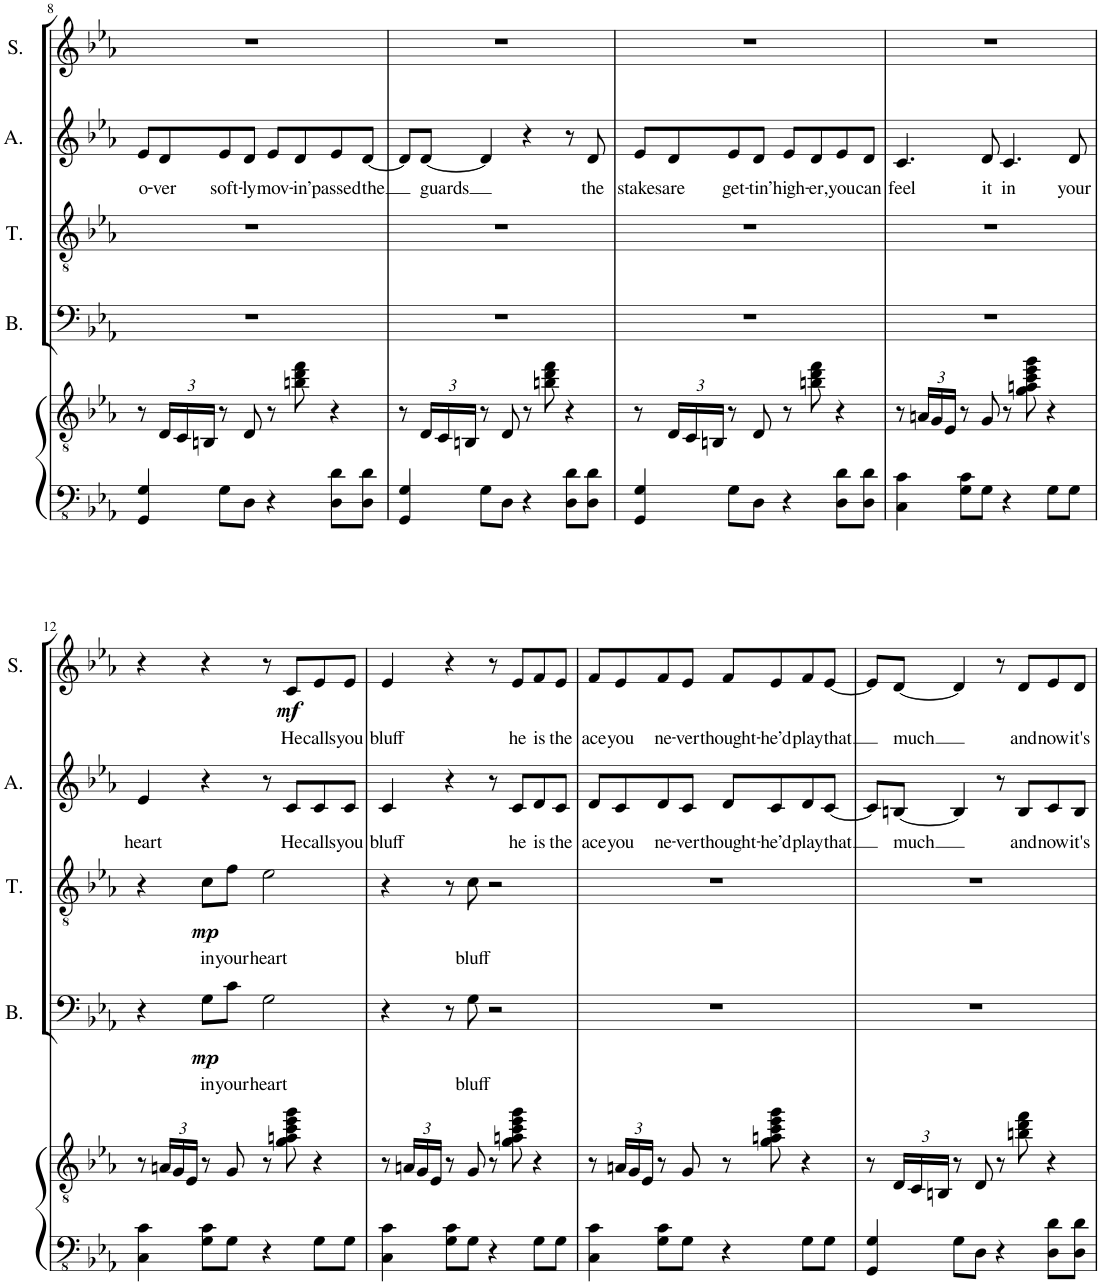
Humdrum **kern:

**kern	**kern	**kern	**text	**dynam	**kern	**text	**dynam	**kern	**text	**kern	**text	**dynam
*part5	*part5	*part4	*part4	*part4	*part3	*part3	*part3	*part2	*part2	*part1	*part1	*part1
*staff6	*staff5	*staff4	*staff4	*staff4	*staff3	*staff3	*staff3	*staff2	*staff2	*staff1	*staff1	*staff1
*I"Piano	*	*I"Bass	*	*	*I"Tenor	*	*	*I"Alto	*	*I"Soprano	*	*
*I'Pno	*	*I'B.	*	*	*I'T.	*	*	*I'A.	*	*I'S.	*	*
!!LO:PB:g=z
*clefFv4	*clefGv2	*clefF4	*	*	*clefGv2	*	*	*clefG2	*	*clefG2	*	*
*k[b-e-a-]	*k[b-e-a-]	*k[b-e-a-]	*	*	*k[b-e-a-]	*	*	*k[b-e-a-]	*	*k[b-e-a-]	*	*
*M4/4	*M4/4	*M4/4	*	*	*M4/4	*	*	*M4/4	*	*M4/4	*	*
=8	=8	=8	=8	=8	=8	=8	=8	=8	=8	=8	=8	=8
!	!	!	!	!	!	!	!	!	!LO:LY:b	!	!	!
4GGG/ 4GG/	8r	1r	.	.	1r	.	.	8e-/L	o-	1r	.	.
*	*Xbrackettup	*	*	*	*	*	*	*	*	*	*	*
!	!	!	!	!	!	!	!	!	!LO:LY:b	!	!	!
.	24D/LL	.	.	.	.	.	.	8d/	-ver	.	.	.
.	24C/	.	.	.	.	.	.	.	.	.	.	.
.	24BBn/JJ	.	.	.	.	.	.	.	.	.	.	.
!	!	!	!	!	!	!	!	!	!LO:LY:b	!	!	!
8GG\L	8r	.	.	.	.	.	.	8e-/	soft-	.	.	.
!	!	!	!	!	!	!	!	!	!LO:LY:b	!	!	!
8DD\J	8D/	.	.	.	.	.	.	8d/J	-ly	.	.	.
!	!	!	!	!	!	!	!	!	!LO:LY:b	!	!	!
4r	8r	.	.	.	.	.	.	8e-/L	mov-	.	.	.
!	!	!	!	!	!	!	!	!	!LO:LY:b	!	!	!
.	8bn\ 8dd\ 8ff\	.	.	.	.	.	.	8d/	-in’	.	.	.
!	!	!	!	!	!	!	!	!	!LO:LY:b	!	!	!
8DD\ 8D\L	4r	.	.	.	.	.	.	8e-/	passed	.	.	.
!	!	!	!	!	!	!	!	!	!LO:LY:b	!	!	!
8DD\ 8D\J	.	.	.	.	.	.	.	[8d/J	the	.	.	.
=9	=9	=9	=9	=9	=9	=9	=9	=9	=9	=9	=9	=9
4GGG/ 4GG/	8r	1r	.	.	1r	.	.	8d/L]	.	1r	.	.
!	!	!	!	!	!	!	!	!	!LO:LY:b	!	!	!
.	24D/LL	.	.	.	.	.	.	[8d/J	guards	.	.	.
.	24C/	.	.	.	.	.	.	.	.	.	.	.
.	24BBn/JJ	.	.	.	.	.	.	.	.	.	.	.
8GG\L	8r	.	.	.	.	.	.	4d/]	.	.	.	.
8DD\J	8D/	.	.	.	.	.	.	.	.	.	.	.
4r	8r	.	.	.	.	.	.	4r	.	.	.	.
.	8bn\ 8dd\ 8ff\	.	.	.	.	.	.	.	.	.	.	.
8DD\ 8D\L	4r	.	.	.	.	.	.	8r	.	.	.	.
!	!	!	!	!	!	!	!	!	!LO:LY:b	!	!	!
8DD\ 8D\J	.	.	.	.	.	.	.	8d/	the	.	.	.
=10	=10	=10	=10	=10	=10	=10	=10	=10	=10	=10	=10	=10
!	!	!	!	!	!	!	!	!	!LO:LY:b	!	!	!
4GGG/ 4GG/	8r	1r	.	.	1r	.	.	8e-/L	stakes	1r	.	.
!	!	!	!	!	!	!	!	!	!LO:LY:b	!	!	!
.	24D/LL	.	.	.	.	.	.	8d/	are	.	.	.
.	24C/	.	.	.	.	.	.	.	.	.	.	.
.	24BBn/JJ	.	.	.	.	.	.	.	.	.	.	.
!	!	!	!	!	!	!	!	!	!LO:LY:b	!	!	!
8GG\L	8r	.	.	.	.	.	.	8e-/	get-	.	.	.
!	!	!	!	!	!	!	!	!	!LO:LY:b	!	!	!
8DD\J	8D/	.	.	.	.	.	.	8d/J	-tin’	.	.	.
!	!	!	!	!	!	!	!	!	!LO:LY:b	!	!	!
4r	8r	.	.	.	.	.	.	8e-/L	high-	.	.	.
!	!	!	!	!	!	!	!	!	!LO:LY:b	!	!	!
.	8bn\ 8dd\ 8ff\	.	.	.	.	.	.	8d/	-er,	.	.	.
!	!	!	!	!	!	!	!	!	!LO:LY:b	!	!	!
8DD\ 8D\L	4r	.	.	.	.	.	.	8e-/	you	.	.	.
!	!	!	!	!	!	!	!	!	!LO:LY:b	!	!	!
8DD\ 8D\J	.	.	.	.	.	.	.	8d/J	can	.	.	.
=11	=11	=11	=11	=11	=11	=11	=11	=11	=11	=11	=11	=11
!	!	!	!	!	!	!	!	!	!LO:LY:b	!	!	!
4CC\ 4C\	8r	1r	.	.	1r	.	.	4.c/	feel	1r	.	.
.	24An/LL	.	.	.	.	.	.	.	.	.	.	.
.	24G/	.	.	.	.	.	.	.	.	.	.	.
.	24E-/JJ	.	.	.	.	.	.	.	.	.	.	.
8GG\ 8C\L	8r	.	.	.	.	.	.	.	.	.	.	.
!	!	!	!	!	!	!	!	!	!LO:LY:b	!	!	!
8GG\J	8G/	.	.	.	.	.	.	8d/	it	.	.	.
!	!	!	!	!	!	!	!	!	!LO:LY:b	!	!	!
4r	8r	.	.	.	.	.	.	4.c/	in	.	.	.
.	8g\ 8an\ 8cc\ 8ee-\ 8gg\	.	.	.	.	.	.	.	.	.	.	.
8GG\L	4r	.	.	.	.	.	.	.	.	.	.	.
!	!	!	!	!	!	!	!	!	!LO:LY:b	!	!	!
8GG\J	.	.	.	.	.	.	.	8d/	your	.	.	.
!!LO:LB:g=z
=12	=12	=12	=12	=12	=12	=12	=12	=12	=12	=12	=12	=12
!	!	!	!	!	!	!	!	!	!LO:LY:b	!	!	!
4CC\ 4C\	8r	4r	.	.	4r	.	.	4e-/	heart	4r	.	.
.	24An/LL	.	.	.	.	.	.	.	.	.	.	.
.	24G/	.	.	.	.	.	.	.	.	.	.	.
.	24E-/JJ	.	.	.	.	.	.	.	.	.	.	.
!	!	!	!LO:LY:b	!LO:DY:b	!	!LO:LY:b	!LO:DY:b	!	!	!	!	!
8GG\ 8C\L	8r	8G\L	in	mp	8c\L	in	mp	4r	.	4r	.	.
!	!	!	!LO:LY:b	!	!	!LO:LY:b	!	!	!	!	!	!
8GG\J	8G/	8c\J	your	.	8f\J	your	.	.	.	.	.	.
!	!	!	!LO:LY:b	!	!	!LO:LY:b	!	!	!	!	!	!
4r	8r	2G\	heart	.	2e-\	heart	.	8r	.	8r	.	.
!	!	!	!	!	!	!	!	!	!LO:LY:b	!	!LO:LY:b	!LO:DY:b
.	8g\ 8an\ 8cc\ 8ee-\ 8gg\	.	.	.	.	.	.	8c/L	He	8c/L	He	mf
!	!	!	!	!	!	!	!	!	!LO:LY:b	!	!LO:LY:b	!
8GG\L	4r	.	.	.	.	.	.	8c/	calls	8e-/	calls	.
!	!	!	!	!	!	!	!	!	!LO:LY:b	!	!LO:LY:b	!
8GG\J	.	.	.	.	.	.	.	8c/J	you	8e-/J	you	.
=13	=13	=13	=13	=13	=13	=13	=13	=13	=13	=13	=13	=13
!	!	!	!	!	!	!	!	!	!LO:LY:b	!	!LO:LY:b	!
4CC\ 4C\	8r	4r	.	.	4r	.	.	4c/	bluff	4e-/	bluff	.
.	24An/LL	.	.	.	.	.	.	.	.	.	.	.
.	24G/	.	.	.	.	.	.	.	.	.	.	.
.	24E-/JJ	.	.	.	.	.	.	.	.	.	.	.
8GG\ 8C\L	8r	8r	.	.	8r	.	.	4r	.	4r	.	.
!	!	!	!LO:LY:b	!	!	!LO:LY:b	!	!	!	!	!	!
8GG\J	8G/	8G\	bluff	.	8c\	bluff	.	.	.	.	.	.
4r	8r	2r	.	.	2r	.	.	8r	.	8r	.	.
!	!	!	!	!	!	!	!	!	!LO:LY:b	!	!LO:LY:b	!
.	8g\ 8an\ 8cc\ 8ee-\ 8gg\	.	.	.	.	.	.	8c/L	he	8e-/L	he	.
!	!	!	!	!	!	!	!	!	!LO:LY:b	!	!LO:LY:b	!
8GG\L	4r	.	.	.	.	.	.	8d/	is	8f/	is	.
!	!	!	!	!	!	!	!	!	!LO:LY:b	!	!LO:LY:b	!
8GG\J	.	.	.	.	.	.	.	8c/J	the	8e-/J	the	.
=14	=14	=14	=14	=14	=14	=14	=14	=14	=14	=14	=14	=14
!	!	!	!	!	!	!	!	!	!LO:LY:b	!	!LO:LY:b	!
4CC\ 4C\	8r	1r	.	.	1r	.	.	8d/L	ace	8f/L	ace	.
!	!	!	!	!	!	!	!	!	!LO:LY:b	!	!LO:LY:b	!
.	24An/LL	.	.	.	.	.	.	8c/	you	8e-/	you	.
.	24G/	.	.	.	.	.	.	.	.	.	.	.
.	24E-/JJ	.	.	.	.	.	.	.	.	.	.	.
!	!	!	!	!	!	!	!	!	!LO:LY:b	!	!LO:LY:b	!
8GG\ 8C\L	8r	.	.	.	.	.	.	8d/	ne-	8f/	ne-	.
!	!	!	!	!	!	!	!	!	!LO:LY:b	!	!LO:LY:b	!
8GG\J	8G/	.	.	.	.	.	.	8c/J	-ver	8e-/J	-ver	.
!	!	!	!	!	!	!	!	!	!LO:LY:b	!	!LO:LY:b	!
4r	8r	.	.	.	.	.	.	8d/L	thought-	8f/L	thought-	.
!	!	!	!	!	!	!	!	!	!LO:LY:b	!	!LO:LY:b	!
.	8g\ 8an\ 8cc\ 8ee-\ 8gg\	.	.	.	.	.	.	8c/	-he’d	8e-/	-he’d	.
!	!	!	!	!	!	!	!	!	!LO:LY:b	!	!LO:LY:b	!
8GG\L	4r	.	.	.	.	.	.	8d/	play	8f/	play	.
!	!	!	!	!	!	!	!	!	!LO:LY:b	!	!LO:LY:b	!
8GG\J	.	.	.	.	.	.	.	[8c/J	that	[8e-/J	that	.
=15	=15	=15	=15	=15	=15	=15	=15	=15	=15	=15	=15	=15
4GGG/ 4GG/	8r	1r	.	.	1r	.	.	8c/L]	.	8e-/L]	.	.
!	!	!	!	!	!	!	!	!	!LO:LY:b	!	!LO:LY:b	!
.	24D/LL	.	.	.	.	.	.	[8Bn/J	much	[8d/J	much	.
.	24C/	.	.	.	.	.	.	.	.	.	.	.
.	24BBn/JJ	.	.	.	.	.	.	.	.	.	.	.
8GG\L	8r	.	.	.	.	.	.	4B/]	.	4d/]	.	.
8DD\J	8D/	.	.	.	.	.	.	.	.	.	.	.
4r	8r	.	.	.	.	.	.	8r	.	8r	.	.
!	!	!	!	!	!	!	!	!	!LO:LY:b	!	!LO:LY:b	!
.	8bn\ 8dd\ 8ff\	.	.	.	.	.	.	8B/L	and	8d/L	and	.
!	!	!	!	!	!	!	!	!	!LO:LY:b	!	!LO:LY:b	!
8DD\ 8D\L	4r	.	.	.	.	.	.	8c/	now	8e-/	now	.
!	!	!	!	!	!	!	!	!	!LO:LY:b	!	!LO:LY:b	!
8DD\ 8D\J	.	.	.	.	.	.	.	8B/J	it's	8d/J	it's	.
=	=	=	=	=	=	=	=	=	=	=	=	=
*-	*-	*-	*-	*-	*-	*-	*-	*-	*-	*-	*-	*-
